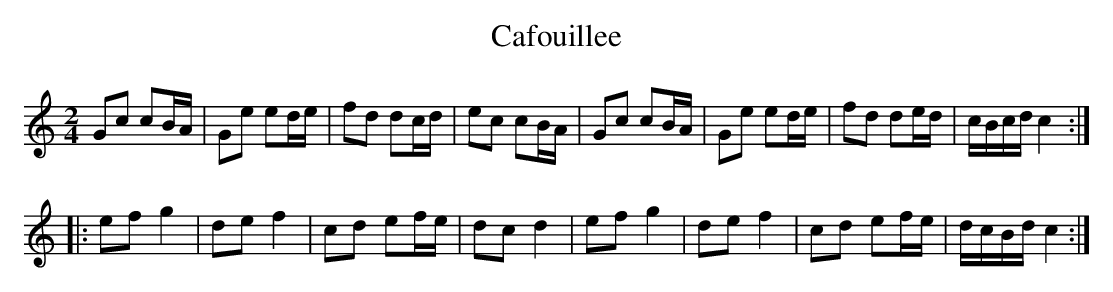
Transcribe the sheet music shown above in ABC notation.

X:1
T:Cafouillee
M:2/4
L:1/8
K:C
Gc cB/2A/2 | Ge ed/2e/2 | fd dc/2d/2 | ec cB/2A/2 |\
Gc cB/2A/2 | Ge ed/2e/2 | fd de/2d/2 | c/2B/2c/2d/2 c2 :|
|:\
ef g2 | de f2 | cd ef/2e/2 | dc d2 |\
ef g2 | de f2 | cd ef/2e/2 | d/2c/2B/2d/2 c2 :|
